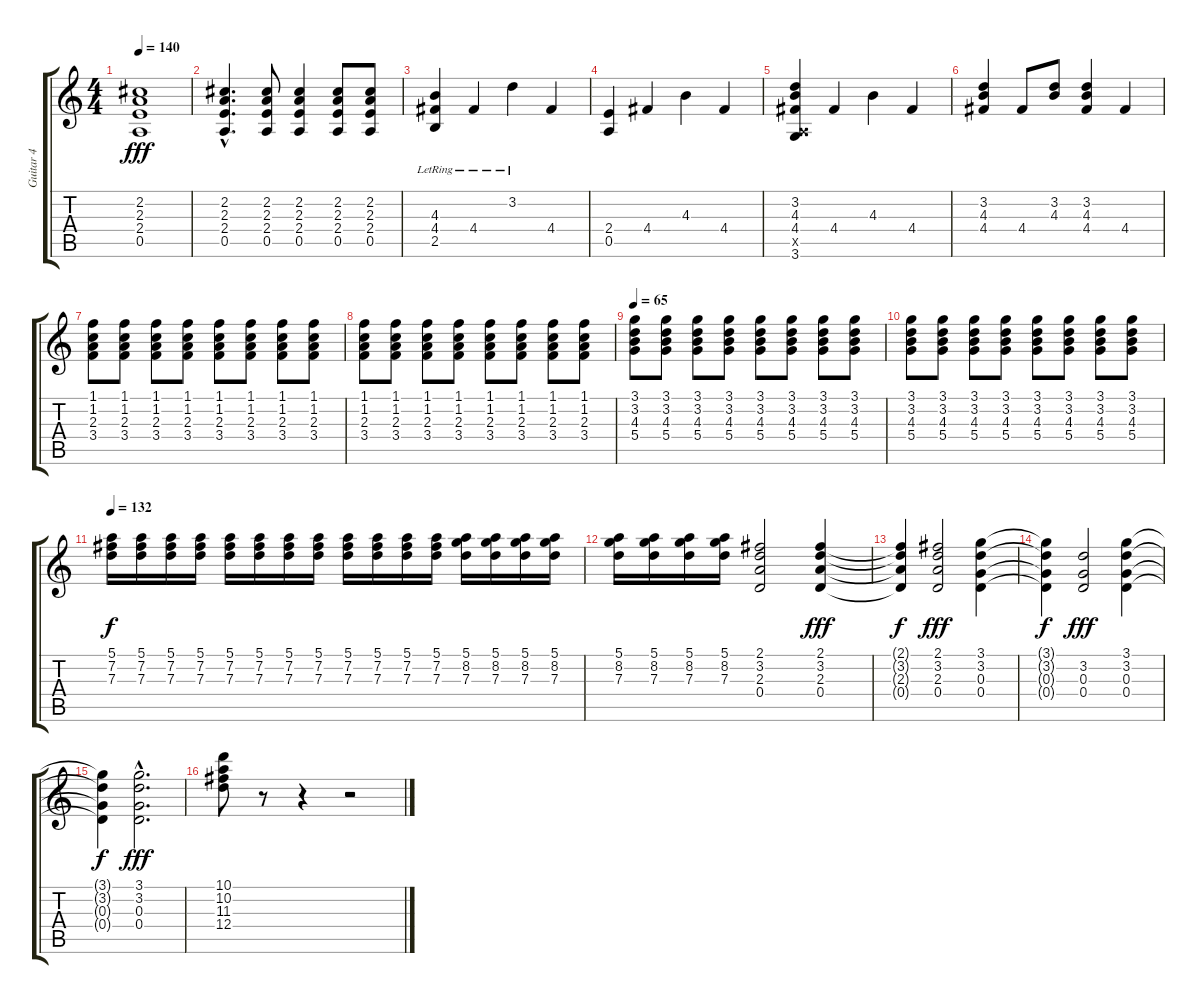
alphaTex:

\track ("Guitar 4" "Guitar 4") {instrument distortionguitar}
\staff {score tabs}
\tuning (E4 B3 G3 D3 A2 E2) {hide}
\ts (4 4)
\tempo 140
\clef g2
\ks c
(2.2 2.3 2.4 0.5).1{dy fff} |
(2.2{hac} 2.3{hac} 2.4{hac} 0.5{hac}).4{d} (2.2 2.3 2.4 0.5).8 (2.2 2.3 2.4 0.5).4 (2.2 2.3 2.4 0.5).8 (2.2 2.3 2.4 0.5).8 |
(4.3{lr} 4.4{lr} 2.5{lr}).4 4.4{lr}.4 3.2{lr}.4 4.4.4 |
(2.4 0.5).4 4.4.4 4.3.4 4.4.4 |
(3.2 4.3 4.4 0.5{x} 3.6).4 4.4.4 4.3.4 4.4.4 |
(3.2 4.3 4.4).4 4.4.8 (3.2 4.3).8 (3.2 4.3 4.4).4 4.4.4 |
(1.1 1.2 2.3 3.4).8 (1.1 1.2 2.3 3.4).8 (1.1 1.2 2.3 3.4).8 (1.1 1.2 2.3 3.4).8 (1.1 1.2 2.3 3.4).8 (1.1 1.2 2.3 3.4).8 (1.1 1.2 2.3 3.4).8 (1.1 1.2 2.3 3.4).8 |
(1.1 1.2 2.3 3.4).8 (1.1 1.2 2.3 3.4).8 (1.1 1.2 2.3 3.4).8 (1.1 1.2 2.3 3.4).8 (1.1 1.2 2.3 3.4).8 (1.1 1.2 2.3 3.4).8 (1.1 1.2 2.3 3.4).8 (1.1 1.2 2.3 3.4).8 |
\tempo 65
(3.1 3.2 4.3 5.4).8 (3.1 3.2 4.3 5.4).8 (3.1 3.2 4.3 5.4).8 (3.1 3.2 4.3 5.4).8 (3.1 3.2 4.3 5.4).8 (3.1 3.2 4.3 5.4).8 (3.1 3.2 4.3 5.4).8 (3.1 3.2 4.3 5.4).8 |
(3.1 3.2 4.3 5.4).8 (3.1 3.2 4.3 5.4).8 (3.1 3.2 4.3 5.4).8 (3.1 3.2 4.3 5.4).8 (3.1 3.2 4.3 5.4).8 (3.1 3.2 4.3 5.4).8 (3.1 3.2 4.3 5.4).8 (3.1 3.2 4.3 5.4).8 |
\tempo 132
(5.1 7.2 7.3).16{dy f} (5.1 7.2 7.3).16 (5.1 7.2 7.3).16 (5.1 7.2 7.3).16 (5.1 7.2 7.3).16 (5.1 7.2 7.3).16 (5.1 7.2 7.3).16 (5.1 7.2 7.3).16 (5.1 7.2 7.3).16 (5.1 7.2 7.3).16 (5.1 7.2 7.3).16 (5.1 7.2 7.3).16 (5.1 8.2 7.3).16 (5.1 8.2 7.3).16 (5.1 8.2 7.3).16 (5.1 8.2 7.3).16 |
(5.1 8.2 7.3).16 (5.1 8.2 7.3).16 (5.1 8.2 7.3).16 (5.1 8.2 7.3).16 (2.1 3.2 2.3 0.4).2 (2.1 3.2 2.3 0.4).4{dy fff} |
(2.1{t} 3.2{t} 2.3{t} 0.4{t}).4{dy f} (2.1 3.2 2.3 0.4).2{dy fff} (3.1 3.2 0.3 0.4).4 |
(3.1{t} 3.2{t} 0.3{t} 0.4{t}).4{dy f} (3.2 0.3 0.4).2{dy fff} (3.1 3.2 0.3 0.4).4 |
(3.1{t} 3.2{t} 0.3{t} 0.4{t}).4{dy f} (3.1{hac} 3.2{hac} 0.3{hac} 0.4{hac}).2{d dy fff} |
(10.1 10.2 11.3 12.4).8 r.8 r.4 r.2
